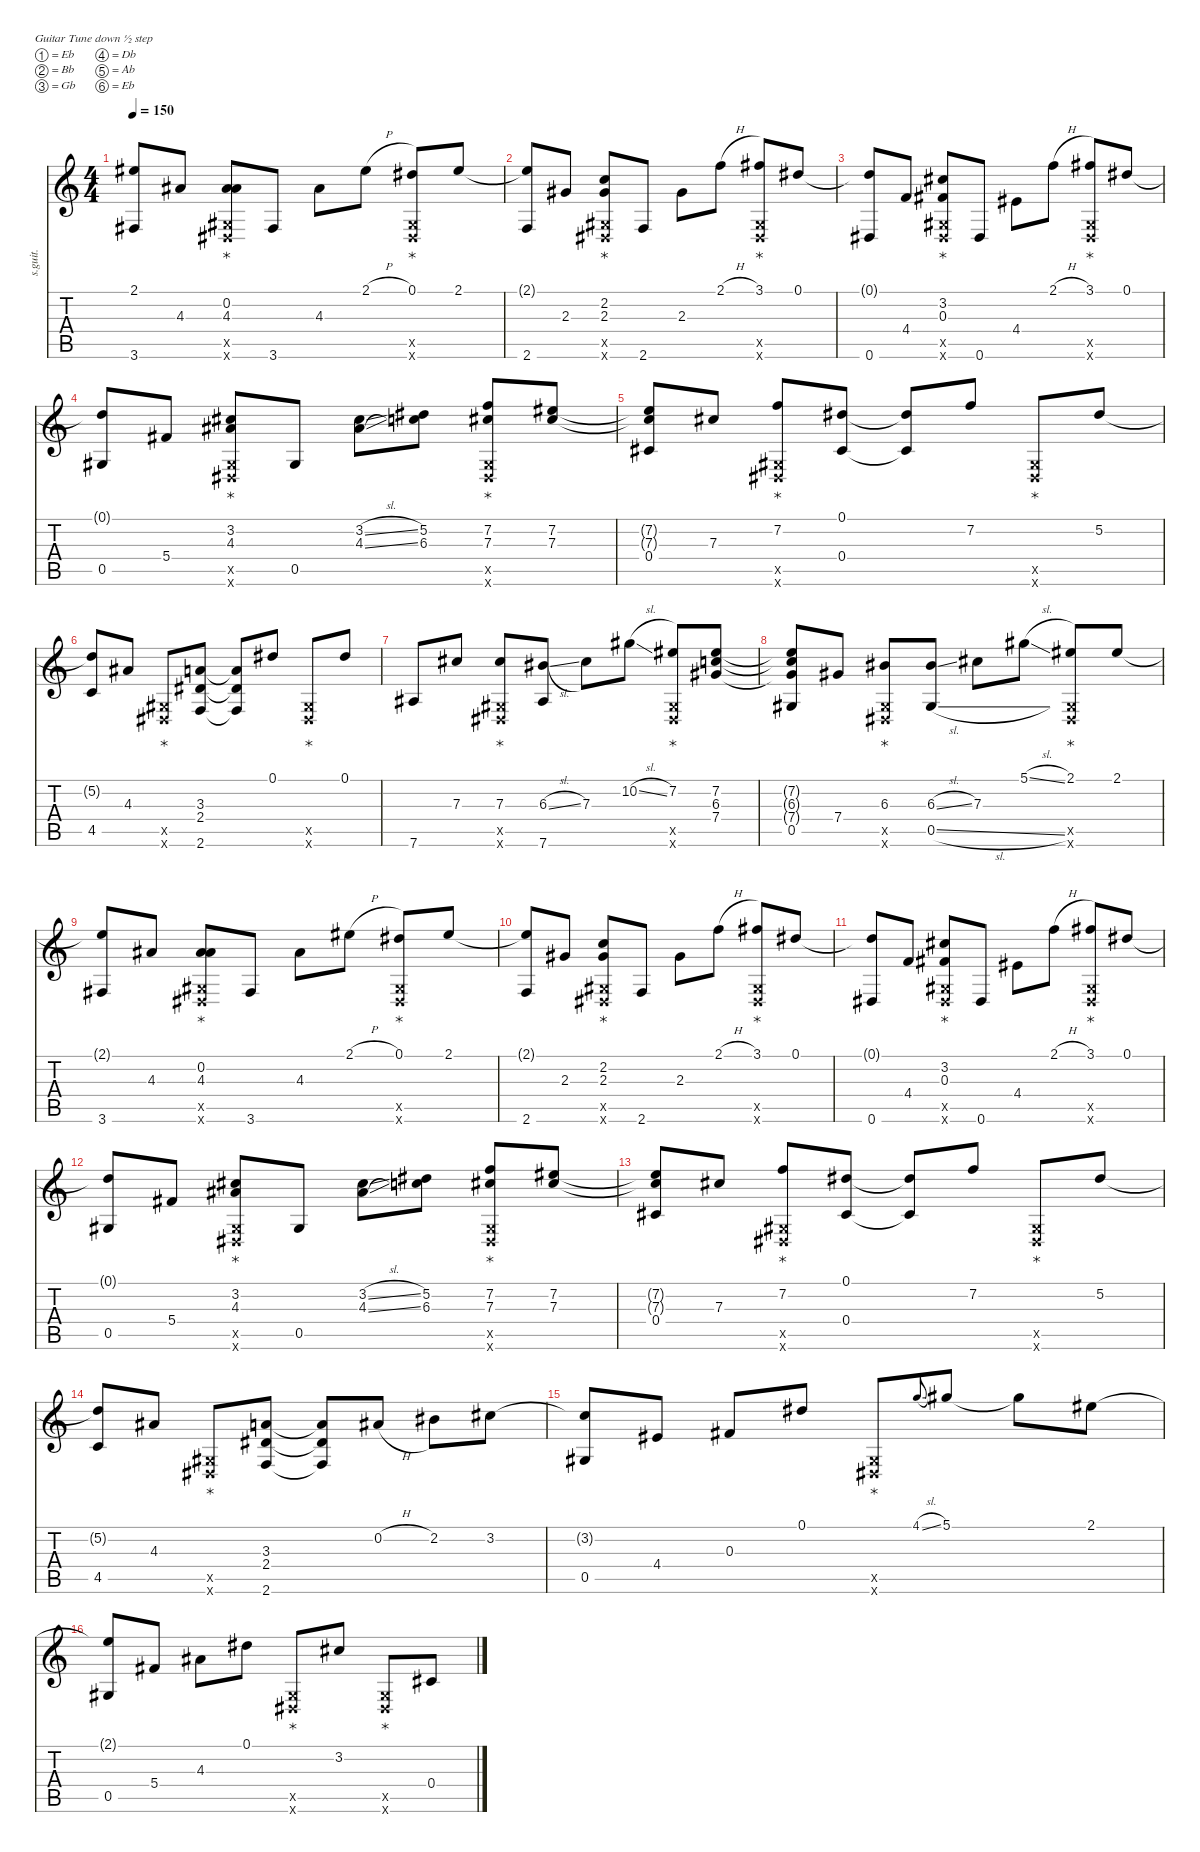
\defaultSystemsLayout 4
\hideDynamics
\bracketExtendMode nobrackets
\track ("Steel Guitar" "s.guit.") {multiBarRest instrument acousticguitarsteel}
\staff {score tabs}
\tuning (Eb4 Bb3 Gb3 Db3 Ab2 Eb2)
\ts (4 4)
\tempo 150
\clef g2
\ks c
(2.1{t acc #} 3.6{acc #}).8{dy mf beam Up} 4.3{acc #}.8{beam Up} (0.2{acc #} 4.3{acc #} 0.5{x acc #} 0.6{x acc #}).8{glpt beam Up} 3.6{acc #}.8{beam Up} 4.3{acc #}.8{beam Down} 2.1{h acc #}.8{beam Down} (0.1{acc #} 0.5{x acc #} 0.6{x acc #}).8{glpt beam Up} 2.1{acc #}.8{beam Up} |
(2.1{t acc #} 2.6).8{beam Up} 2.3{acc #}.8{beam Up} (2.3{acc #} 2.2 0.5{x acc #} 0.6{x acc #}).8{glpt beam Up} 2.6.8{beam Up} 2.3{acc #}.8{beam Down} 2.1{h}.8{beam Down} (3.1{acc #} 0.5{x acc #} 0.6{x acc #}).8{glpt beam Up} 0.1{acc #}.8{beam Up} |
(0.1{t acc #} 0.6{acc #}).8{beam Up} 4.4.8{beam Up} (3.2{acc #} 0.3{acc #} 0.5{x acc #} 0.6{x acc #}).8{glpt beam Up} 0.6{acc #}.8{beam Up} 4.4{acc #}.8{beam Down} 2.1{h}.8{beam Down} (3.1{acc #} 0.5{x acc #} 0.6{x acc #}).8{glpt beam Up} 0.1{acc #}.8{beam Up} |
(0.5{acc #} 0.1{t acc #}).8{beam Up} 5.4{acc #}.8{beam Up} (3.2{acc #} 4.3{acc #} 0.5{x acc #} 0.6{x acc #}).8{glpt beam Up} 0.5{acc #}.8{beam Up} (3.2{sl acc #} 4.3{sl acc #}).8{beam Down} (5.2{acc #} 6.3).8{beam Down} (7.2 7.3{acc #} 0.5{x acc #} 0.6{x acc #}).8{glpt beam Up} (7.2{acc #} 7.3{acc #}).8{beam Up} |
(7.2{t acc #} 7.3{t acc #} 0.4{acc #}).8{beam Up} 7.3{acc #}.8{beam Up} (7.2 0.5{x acc #} 0.6{x acc #}).8{glpt beam Up} (0.1{acc #} 0.4{acc #}).8{beam Up} (0.1{t acc #} 0.4{t acc #}).8{beam Up} 7.2.8{beam Up} (0.5{x acc #} 0.6{x acc #}).8{glpt beam Up} 5.2{acc #}.8{beam Up} |
(5.2{t acc #} 4.5).8{beam Up} 4.3{acc #}.8{beam Up} (0.5{x acc #} 0.6{x acc #}).8{glpt beam Up} (3.3 2.4{acc #} 2.6).8{beam Up} (3.3{t} 2.4{t acc #} 2.6{t}).8{beam Up} 0.1{acc #}.8{beam Up} (0.5{x acc #} 0.6{x acc #}).8{glpt beam Up} 0.1{acc #}.8{beam Up} |
7.6{acc #}.8{beam Up} 7.3{acc #}.8{beam Up} (7.3{acc #} 0.5{x acc #} 0.6{x acc #}).8{glpt beam Up} (6.3{sl acc #} 7.6{acc #}).8{beam Up} 7.3{acc #}.8{beam Down} 10.2{sl acc #}.8{beam Down} (7.2{acc #} 0.5{x acc #} 0.6{x acc #}).8{glpt beam Up} (7.2{acc #} 6.3 7.4{acc #}).8{beam Up} |
(7.2{t acc #} 6.3{t} 7.4{t acc #} 0.5{acc #}).8{beam Up} 7.4{acc #}.8{beam Up} (6.3{acc #} 0.5{x acc #} 0.6{x acc #}).8{glpt beam Up} (6.3{sl acc #} 0.5{sl acc #}).8{beam Up} 7.3{acc #}.8{beam Down} 5.1{sl acc #}.8{beam Down} (2.1{acc #} 0.5{x acc #} 0.6{x acc #}).8{glpt beam Up} 2.1{acc #}.8{beam Up} |
(2.1{t acc #} 3.6{acc #}).8{beam Up} 4.3{acc #}.8{beam Up} (0.2{acc #} 4.3{acc #} 0.5{x acc #} 0.6{x acc #}).8{glpt beam Up} 3.6{acc #}.8{beam Up} 4.3{acc #}.8{beam Down} 2.1{h acc #}.8{beam Down} (0.1{acc #} 0.5{x acc #} 0.6{x acc #}).8{glpt beam Up} 2.1{acc #}.8{beam Up} |
(2.1{t acc #} 2.6).8{beam Up} 2.3{acc #}.8{beam Up} (2.3{acc #} 2.2 0.5{x acc #} 0.6{x acc #}).8{glpt beam Up} 2.6.8{beam Up} 2.3{acc #}.8{beam Down} 2.1{h}.8{beam Down} (3.1{acc #} 0.5{x acc #} 0.6{x acc #}).8{glpt beam Up} 0.1{acc #}.8{beam Up} |
(0.1{t acc #} 0.6{acc #}).8{beam Up} 4.4.8{beam Up} (3.2{acc #} 0.3{acc #} 0.5{x acc #} 0.6{x acc #}).8{glpt beam Up} 0.6{acc #}.8{beam Up} 4.4{acc #}.8{beam Down} 2.1{h}.8{beam Down} (3.1{acc #} 0.5{x acc #} 0.6{x acc #}).8{glpt beam Up} 0.1{acc #}.8{beam Up} |
(0.5{acc #} 0.1{t acc #}).8{beam Up} 5.4{acc #}.8{beam Up} (3.2{acc #} 4.3{acc #} 0.5{x acc #} 0.6{x acc #}).8{glpt beam Up} 0.5{acc #}.8{beam Up} (3.2{sl acc #} 4.3{sl acc #}).8{beam Down} (5.2{acc #} 6.3).8{beam Down} (7.2 7.3{acc #} 0.5{x acc #} 0.6{x acc #}).8{glpt beam Up} (7.2{acc #} 7.3{acc #}).8{beam Up} |
(7.2{t acc #} 7.3{t acc #} 0.4{acc #}).8{beam Up} 7.3{acc #}.8{beam Up} (7.2 0.5{x acc #} 0.6{x acc #}).8{glpt beam Up} (0.1{acc #} 0.4{acc #}).8{beam Up} (0.1{t acc #} 0.4{t acc #}).8{beam Up} 7.2.8{beam Up} (0.5{x acc #} 0.6{x acc #}).8{glpt beam Up} 5.2{acc #}.8{beam Up} |
(5.2{t acc #} 4.5).8{beam Up} 4.3{acc #}.8{beam Up} (0.5{x acc #} 0.6{x acc #}).8{glpt beam Up} (3.3 2.4{acc #} 2.6).8{beam Up} (3.3{t} 2.4{t acc #} 2.6{t}).8{beam Up} 0.2{h acc #}.8{beam Up} 2.2{acc #}.8{beam Down} 3.2{acc #}.8{beam Down} |
(3.2{t acc #} 0.5{acc #}).8{beam Up} 4.4{acc #}.8{beam Up} 0.3{acc #}.8{beam Up} 0.1{acc #}.8{beam Up} (0.5{x acc #} 0.6{x acc #}).8{glpt beam Up} 4.1{sl}.8{gr onbeat beam Up} 5.1{acc #}.8{beam Up} 5.1{t acc #}.8{beam Down} 2.1{acc #}.8{beam Down} |
(2.1{t acc #} 0.5{acc #}).8{beam Up} 5.4{acc #}.8{beam Up} 4.3{acc #}.8{beam Down} 0.1{acc #}.8{beam Down} (0.5{x acc #} 0.6{x acc #}).8{glpt beam Up} 3.2{acc #}.8{beam Up} (0.5{x acc #} 0.6{x acc #}).8{glpt beam Up} 0.4{acc #}.8{beam Up}
